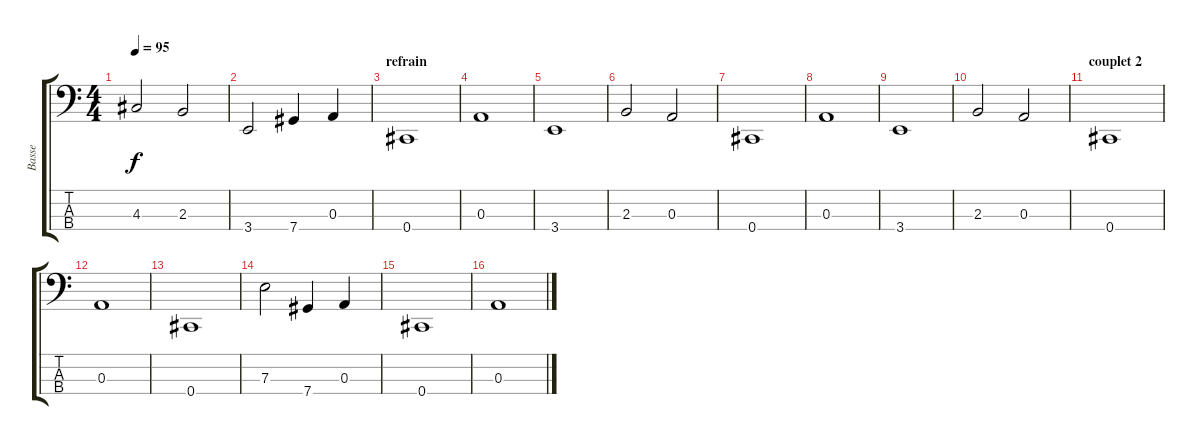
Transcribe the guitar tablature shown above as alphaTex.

\track ("Basse" "Basse") {instrument electricbassfinger}
\staff {score tabs}
\tuning (G2 D2 A1 Db1) {hide}
\ts (4 4)
\tempo 95
\clef f4
\ks c
4.3.2{dy f} 2.3.2 |
3.4.2 7.4.4 0.3.4 |
\section ("" "refrain")
0.4.1 |
0.3.1 |
3.4.1 |
2.3.2 0.3.2 |
0.4.1 |
0.3.1 |
3.4.1 |
2.3.2 0.3.2 |
\section ("" "couplet 2")
0.4.1 |
0.3.1 |
0.4.1 |
7.3.2 7.4.4 0.3.4 |
0.4.1 |
0.3.1
